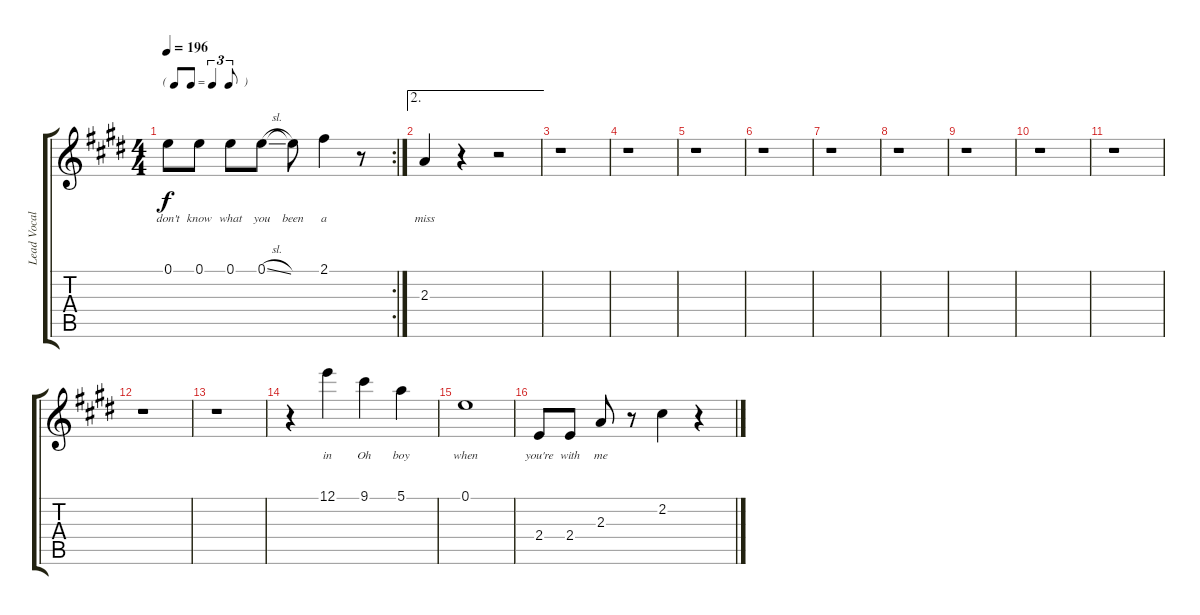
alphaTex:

\track ("Lead Vocal" "Lead Vocal") {instrument voiceoohs}
\staff {score tabs}
\tuning (E5 B4 G4 D4 A3 E3) {hide}
\rc 2
\ts (4 4)
\tf triplet8th
\tempo 196
\clef g2
\ks e
0.1.8{lyrics (0 "don't") lyrics (1 "") lyrics (2 "") lyrics (3 "") lyrics (4 "") dy f} 0.1.8{lyrics (0 "know") lyrics (1 "") lyrics (2 "") lyrics (3 "") lyrics (4 "")} 0.1.8{lyrics (0 "what") lyrics (1 "") lyrics (2 "") lyrics (3 "") lyrics (4 "")} 0.1{sl}.8{lyrics (0 "you") lyrics (1 "") lyrics (2 "") lyrics (3 "") lyrics (4 "")} 0.1{t}.8{lyrics (0 "been") lyrics (1 "") lyrics (2 "") lyrics (3 "") lyrics (4 "")} 2.1.4{lyrics (0 "a") lyrics (1 "") lyrics (2 "") lyrics (3 "") lyrics (4 "")} r.8 |
\ae 2
2.3.4{lyrics (0 "miss") lyrics (1 "") lyrics (2 "") lyrics (3 "") lyrics (4 "")} r.4 r.2 |
r.1 |
r.1 |
r.1 |
r.1 |
r.1 |
r.1 |
r.1 |
r.1 |
r.1 |
r.1 |
r.1 |
r.4 12.1.4{lyrics (0 "in") lyrics (1 "") lyrics (2 "") lyrics (3 "") lyrics (4 "")} 9.1.4{lyrics (0 "Oh") lyrics (1 "") lyrics (2 "") lyrics (3 "") lyrics (4 "")} 5.1.4{lyrics (0 "boy") lyrics (1 "") lyrics (2 "") lyrics (3 "") lyrics (4 "")} |
0.1.1{lyrics (0 "when") lyrics (1 "") lyrics (2 "") lyrics (3 "") lyrics (4 "")} |
2.4.8{lyrics (0 "you're") lyrics (1 "") lyrics (2 "") lyrics (3 "") lyrics (4 "")} 2.4.8{lyrics (0 "with") lyrics (1 "") lyrics (2 "") lyrics (3 "") lyrics (4 "")} 2.3.8{lyrics (0 "me") lyrics (1 "") lyrics (2 "") lyrics (3 "") lyrics (4 "")} r.8 2.2.4{lyrics (0 "") lyrics (1 "") lyrics (2 "") lyrics (3 "") lyrics (4 "")} r.4
